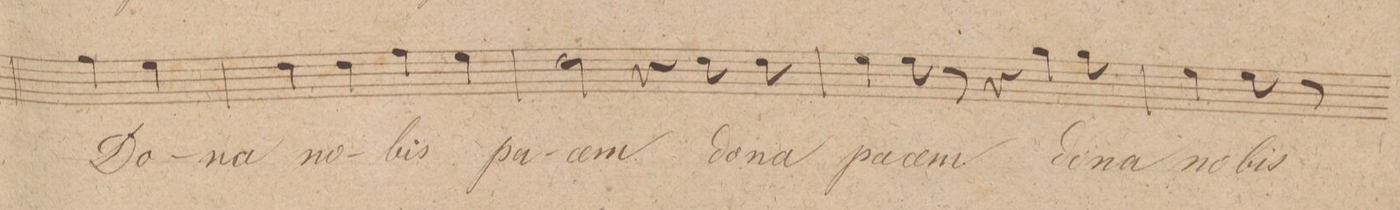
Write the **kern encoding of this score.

**kern	**text	**dynam
*I"Alto	*	*
*clefC3	*	*
*k[f#c#g#]	*	*
*met(c|)	*	*
*M2/2	*	*
4g#\	Do-	.
4f#\	-na	.
=23	=23	=23
4e\	no-	.
4e\	.	.
4g#\	-bis	.
4f#\	pa-	.
=24	=24	=24
2e\	-cem	.
4r	.	.
8e\	do-	.
8e\	-na	.
=25	=25	=25
4f#\	pa-	.
8f#\	-cem	.
8r	.	.
4r	.	.
8a\	do-	.
8a\	-na	.
=26	=26	=26
4f#\	no-	.
8f#\	-bis	.
8r	.	.
*-	*-	*-
